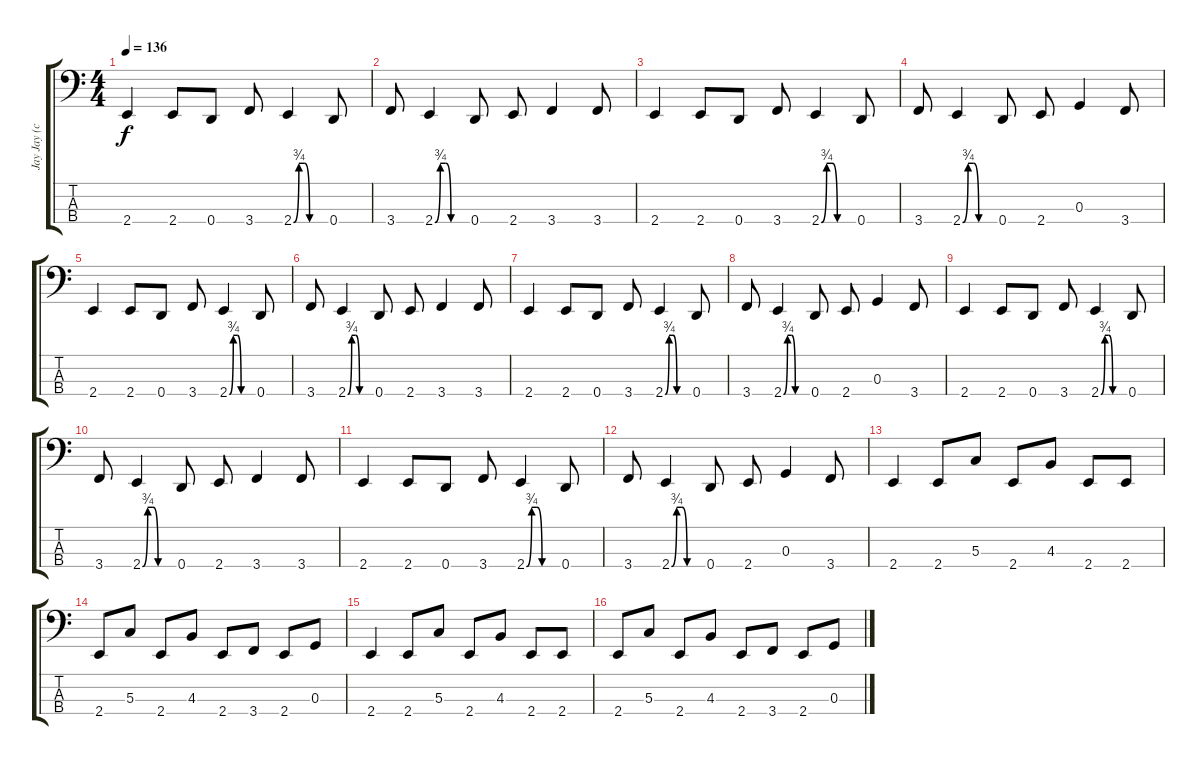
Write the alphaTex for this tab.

\track ("Jay Jay (clean)" "Jay Jay (c") {instrument electricbasspick}
\staff {score tabs}
\tuning (F2 C2 G1 D1) {hide}
\ts (4 4)
\tempo 136
\clef f4
\ks c
2.4.4{dy f} 2.4.8 0.4.8 3.4.8 2.4{be (custom 0 0 10 3 20 3 30 0 60 0)}.4 0.4.8 |
3.4.8 2.4{be (custom 0 0 10 3 20 3 30 0 60 0)}.4 0.4.8 2.4.8 3.4.4 3.4.8 |
2.4.4 2.4.8 0.4.8 3.4.8 2.4{be (custom 0 0 10 3 20 3 30 0 60 0)}.4 0.4.8 |
3.4.8 2.4{be (custom 0 0 10 3 20 3 30 0 60 0)}.4 0.4.8 2.4.8 0.3.4 3.4.8 |
2.4.4 2.4.8 0.4.8 3.4.8 2.4{be (custom 0 0 10 3 20 3 30 0 60 0)}.4 0.4.8 |
3.4.8 2.4{be (custom 0 0 10 3 20 3 30 0 60 0)}.4 0.4.8 2.4.8 3.4.4 3.4.8 |
2.4.4 2.4.8 0.4.8 3.4.8 2.4{be (custom 0 0 10 3 20 3 30 0 60 0)}.4 0.4.8 |
3.4.8 2.4{be (custom 0 0 10 3 20 3 30 0 60 0)}.4 0.4.8 2.4.8 0.3.4 3.4.8 |
2.4.4 2.4.8 0.4.8 3.4.8 2.4{be (custom 0 0 10 3 20 3 30 0 60 0)}.4 0.4.8 |
3.4.8 2.4{be (custom 0 0 10 3 20 3 30 0 60 0)}.4 0.4.8 2.4.8 3.4.4 3.4.8 |
2.4.4 2.4.8 0.4.8 3.4.8 2.4{be (custom 0 0 10 3 20 3 30 0 60 0)}.4 0.4.8 |
3.4.8 2.4{be (custom 0 0 10 3 20 3 30 0 60 0)}.4 0.4.8 2.4.8 0.3.4 3.4.8 |
2.4.4 2.4.8 5.3.8 2.4.8 4.3.8 2.4.8 2.4.8 |
2.4.8 5.3.8 2.4.8 4.3.8 2.4.8 3.4.8 2.4.8 0.3.8 |
2.4.4 2.4.8 5.3.8 2.4.8 4.3.8 2.4.8 2.4.8 |
2.4.8 5.3.8 2.4.8 4.3.8 2.4.8 3.4.8 2.4.8 0.3.8
